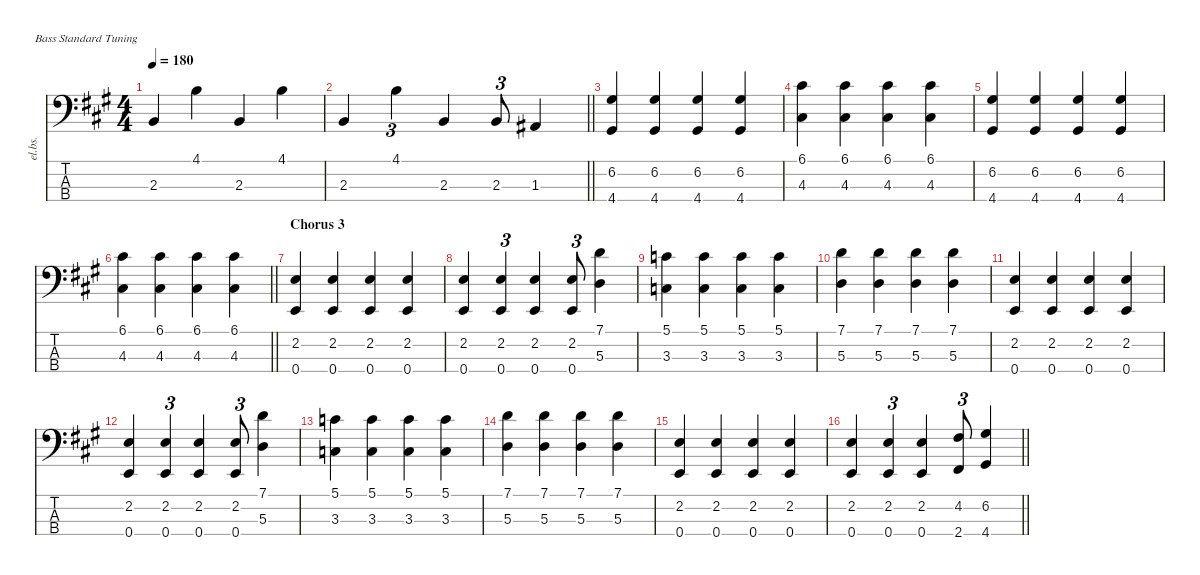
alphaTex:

\defaultSystemsLayout 4
\hideDynamics
\bracketExtendMode nobrackets
\otherSystemsTrackNameOrientation horizontal
\track ("Slap Bass" "el.bs.") {defaultSystemsLayout 4 instrument slapbass1}
\staff {score tabs}
\tuning (G2 D2 A1 E1)
\ts (4 4)
\tempo 180
\clef f4
\ks a
2.3{acc forcenatural}.4{dy f beam Up} 4.1{acc forcenatural}.4{beam Down} 2.3{acc forcenatural}.4{beam Up} 4.1{acc forcenatural}.4{beam Down} |
\barLineRight lightlight
2.3{acc forcenatural}.4{beam Up} 4.1{acc forcenatural}.4{tu (3 2) beam Down} 2.3{acc forcenatural}.4{beam Up} 2.3{acc forcenatural}.8{tu (3 2) beam Up} 1.3{acc #}.4{beam Up} |
(6.2{acc #} 4.4{acc #}).4{beam Up} (6.2{acc #} 4.4{acc #}).4{beam Up} (6.2{acc #} 4.4{acc #}).4{beam Up} (6.2{acc #} 4.4{acc #}).4{beam Up} |
(6.1{acc #} 4.3{acc #}).4{beam Down} (6.1{acc #} 4.3{acc #}).4{beam Down} (6.1{acc #} 4.3{acc #}).4{beam Down} (6.1{acc #} 4.3{acc #}).4{beam Down} |
(6.2{acc #} 4.4{acc #}).4{beam Up} (6.2{acc #} 4.4{acc #}).4{beam Up} (6.2{acc #} 4.4{acc #}).4{beam Up} (6.2{acc #} 4.4{acc #}).4{beam Up} |
\barLineRight lightlight
(6.1{acc #} 4.3{acc #}).4{beam Down} (6.1{acc #} 4.3{acc #}).4{beam Down} (6.1{acc #} 4.3{acc #}).4{beam Down} (6.1{acc #} 4.3{acc #}).4{beam Down} |
\section ("" "Chorus 3")
(2.2{acc forcenatural} 0.4{acc forcenatural}).4{beam Up} (2.2{acc forcenatural} 0.4{acc forcenatural}).4{beam Up} (2.2{acc forcenatural} 0.4{acc forcenatural}).4{beam Up} (2.2{acc forcenatural} 0.4{acc forcenatural}).4{beam Up} |
(2.2{acc forcenatural} 0.4{acc forcenatural}).4{beam Up} (2.2{acc forcenatural} 0.4{acc forcenatural}).4{tu (3 2) beam Up} (2.2{acc forcenatural} 0.4{acc forcenatural}).4{beam Up} (2.2{acc forcenatural} 0.4{acc forcenatural}).8{tu (3 2) beam Up} (7.1{acc forcenatural} 5.3{acc forcenatural}).4{beam Down} |
(5.1{acc forcenatural} 3.3{acc forcenatural}).4{beam Down} (5.1{acc forcenatural} 3.3{acc forcenatural}).4{beam Down} (5.1{acc forcenatural} 3.3{acc forcenatural}).4{beam Down} (5.1{acc forcenatural} 3.3{acc forcenatural}).4{beam Down} |
(7.1{acc forcenatural} 5.3{acc forcenatural}).4{beam Down} (7.1{acc forcenatural} 5.3{acc forcenatural}).4{beam Down} (7.1{acc forcenatural} 5.3{acc forcenatural}).4{beam Down} (7.1{acc forcenatural} 5.3{acc forcenatural}).4{beam Down} |
(2.2{acc forcenatural} 0.4{acc forcenatural}).4{beam Up} (2.2{acc forcenatural} 0.4{acc forcenatural}).4{beam Up} (2.2{acc forcenatural} 0.4{acc forcenatural}).4{beam Up} (2.2{acc forcenatural} 0.4{acc forcenatural}).4{beam Up} |
(2.2{acc forcenatural} 0.4{acc forcenatural}).4{beam Up} (2.2{acc forcenatural} 0.4{acc forcenatural}).4{tu (3 2) beam Up} (2.2{acc forcenatural} 0.4{acc forcenatural}).4{beam Up} (2.2{acc forcenatural} 0.4{acc forcenatural}).8{tu (3 2) beam Up} (7.1{acc forcenatural} 5.3{acc forcenatural}).4{beam Down} |
(5.1{acc forcenatural} 3.3{acc forcenatural}).4{beam Down} (5.1{acc forcenatural} 3.3{acc forcenatural}).4{beam Down} (5.1{acc forcenatural} 3.3{acc forcenatural}).4{beam Down} (5.1{acc forcenatural} 3.3{acc forcenatural}).4{beam Down} |
(7.1{acc forcenatural} 5.3{acc forcenatural}).4{beam Down} (7.1{acc forcenatural} 5.3{acc forcenatural}).4{beam Down} (7.1{acc forcenatural} 5.3{acc forcenatural}).4{beam Down} (7.1{acc forcenatural} 5.3{acc forcenatural}).4{beam Down} |
(2.2{acc forcenatural} 0.4{acc forcenatural}).4{beam Up} (2.2{acc forcenatural} 0.4{acc forcenatural}).4{beam Up} (2.2{acc forcenatural} 0.4{acc forcenatural}).4{beam Up} (2.2{acc forcenatural} 0.4{acc forcenatural}).4{beam Up} |
\barLineRight lightlight
(2.2{acc forcenatural} 0.4{acc forcenatural}).4{beam Up} (2.2{acc forcenatural} 0.4{acc forcenatural}).4{tu (3 2) beam Up} (2.2{acc forcenatural} 0.4{acc forcenatural}).4{beam Up} (4.2{acc #} 2.4{acc #}).8{tu (3 2) beam Up} (6.2{acc #} 4.4{acc #}).4{beam Up}
